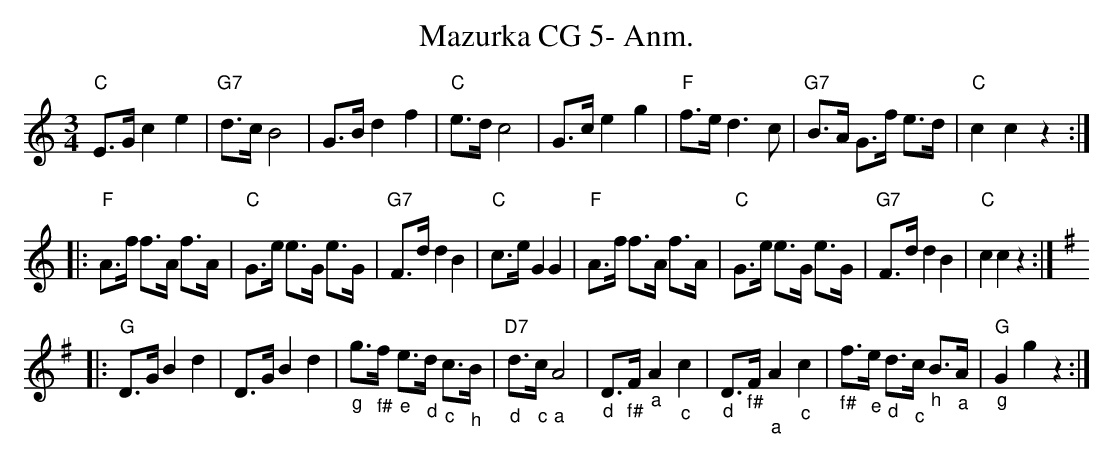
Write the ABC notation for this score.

X:1
T:Mazurka CG 5- Anm.
M:3/4
L:1/8
K:Cmaj
"C"E>G c2e2 | "G7"d>c B4 | G>B d2f2 | "C"e>d c4 | G>c e2g2 | "F"f>e d3c | "G7"B>A G>f e>d | "C"c2c2z2 ::
"F"A>f f>A f>A | "C"G>e e>G e>G | "G7"F>d d2B2 | "C"c>e G2G2 | "F"A>f f>A f>A | "C"G>e e>G e>G | "G7"F>d d2B2 | "C"c2c2z2 :|
K:Gmaj
|: "G"D>G B2d2 | D>G B2d2 | "_g"g>"_f#"f "_e"e>"_d"d "_c"c>"_h"B | "D7""_d"d>"_c"c "_a"A4 | \
      "_d"D>"_f#"F "_a"A2"_c"c2 | "_d"D>"_f#"F "_a"A2"_c"c2 | "_f#"f>"_e"e "_d"d>"_c"c "_h"B>"_a"A | "G""_g"G2g2z2 :|
